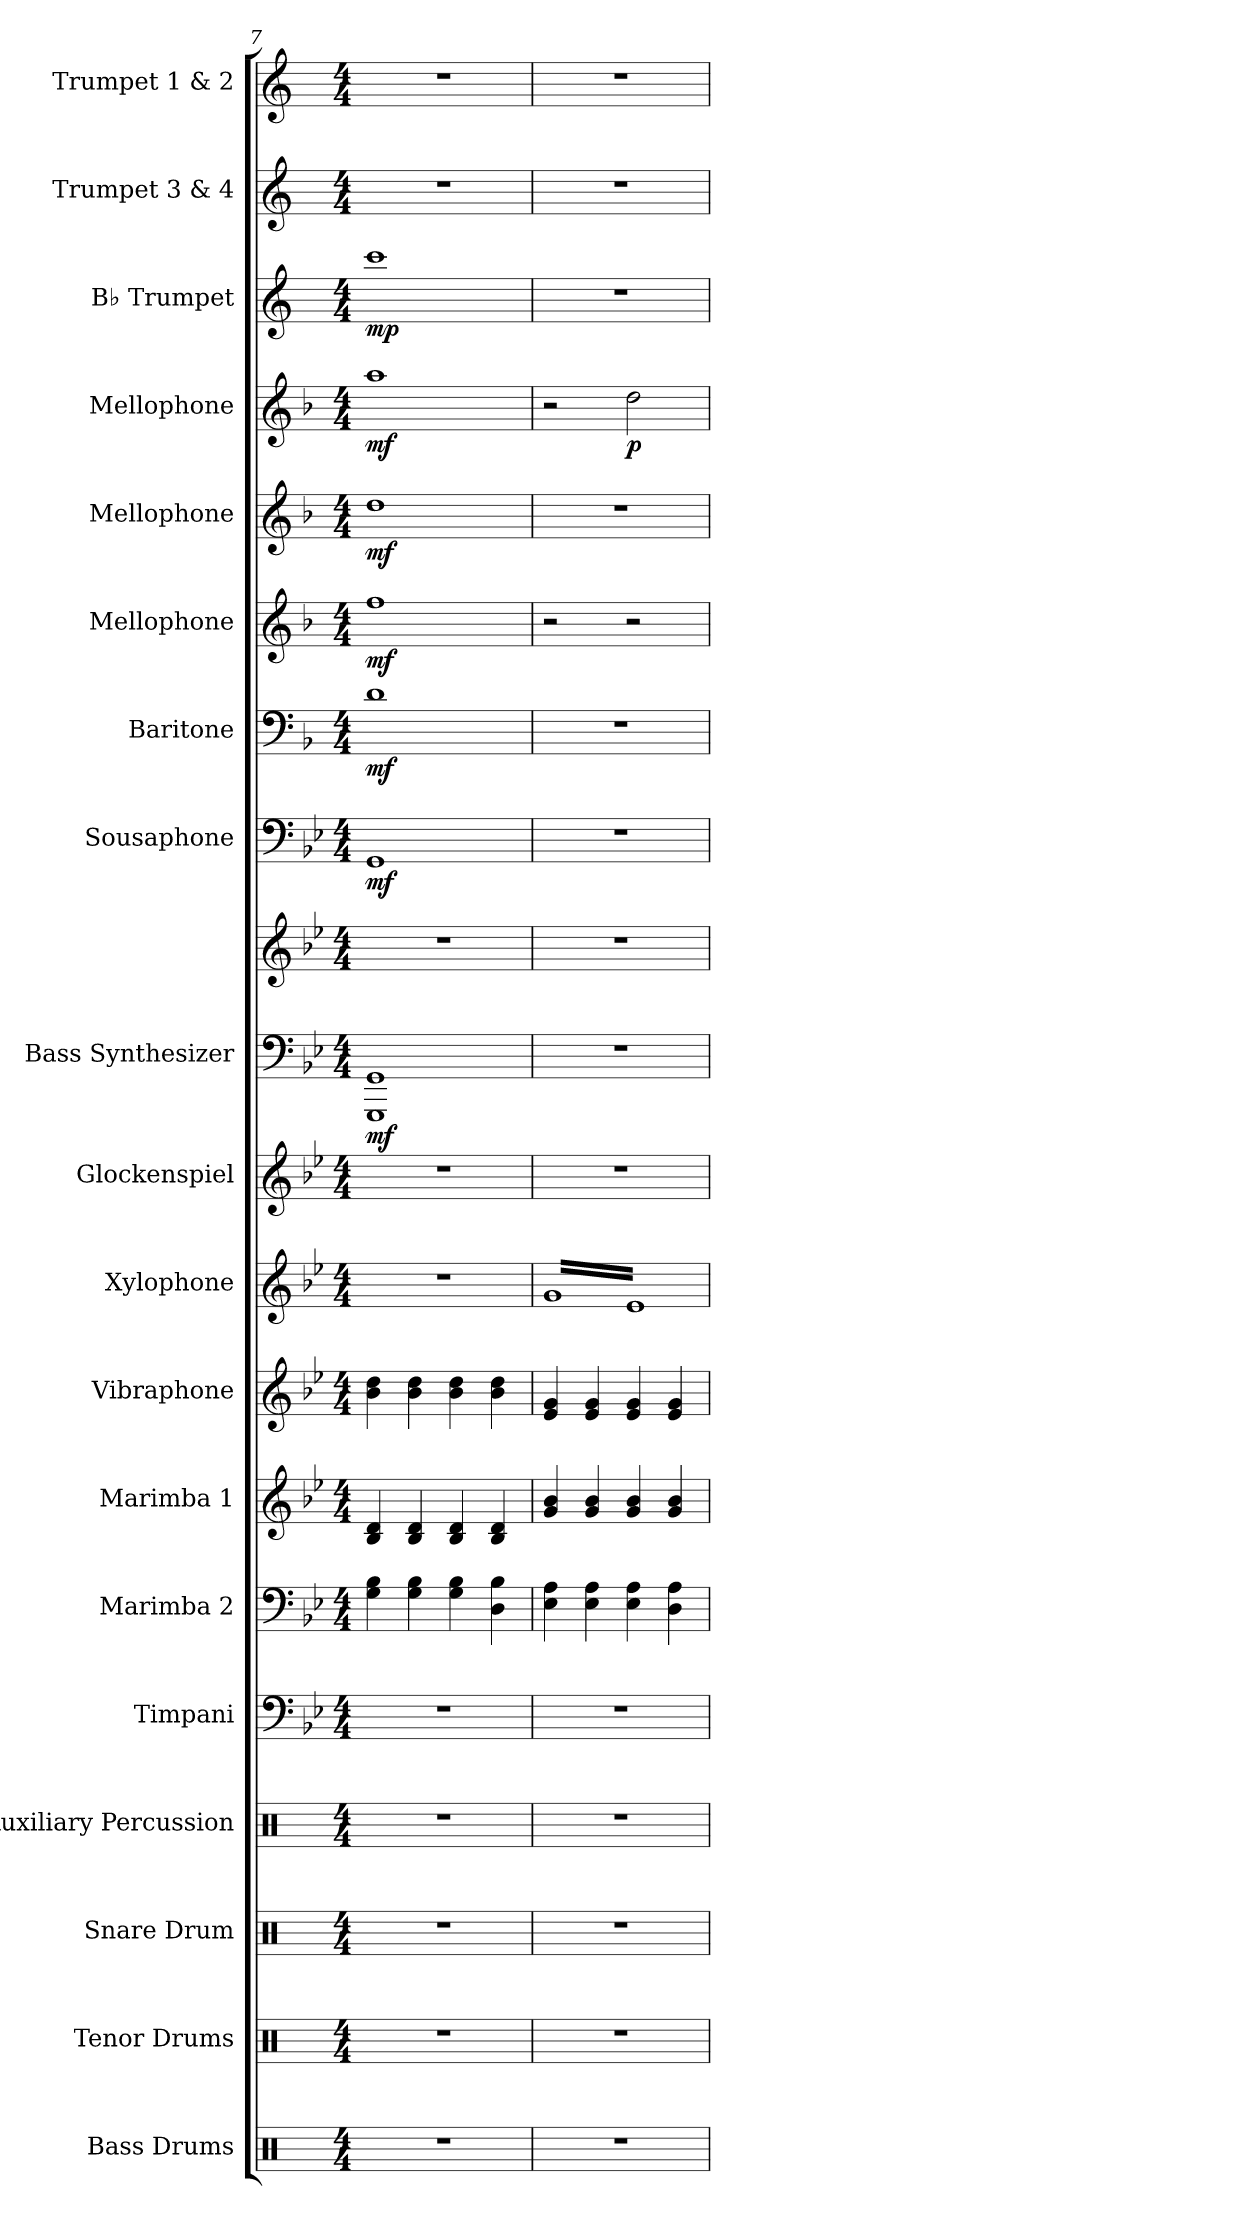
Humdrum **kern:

**kern	**kern	**kern	**kern	**kern	**kern	**kern	**kern	**kern	**kern	**kern	**kern	**dynam	**kern	**dynam	**kern	**dynam	**kern	**dynam	**kern	**dynam	**kern	**dynam	**kern	**dynam	**kern	**kern
*part19	*part18	*part17	*part16	*part15	*part14	*part13	*part12	*part11	*part10	*part9	*part9	*part9	*part8	*part8	*part7	*part7	*part6	*part6	*part5	*part5	*part4	*part4	*part3	*part3	*part2	*part1
*staff20	*staff19	*staff18	*staff17	*staff16	*staff15	*staff14	*staff13	*staff12	*staff11	*staff10	*staff9	*staff9/10	*staff8	*staff8	*staff7	*staff7	*staff6	*staff6	*staff5	*staff5	*staff4	*staff4	*staff3	*staff3	*staff2	*staff1
*I"Bass Drums	*I"Tenor Drums	*I"Snare Drum	*I"Auxiliary Percussion	*I"Timpani	*I"Marimba 2	*I"Marimba 1	*I"Vibraphone	*I"Xylophone	*I"Glockenspiel	*I"Bass Synthesizer	*	*	*I"Sousaphone	*	*I"Baritone	*	*I"Mellophone	*	*I"Mellophone	*	*I"Mellophone	*	*I"B♭ Trumpet	*	*I"Trumpet 3 &amp; 4	*I"Trumpet 1 &amp; 2
*I'B.D.	*I'T.D.	*I'S.D.	*I'Aux. Perc.	*I'Timp.	*I'Mrm. 2	*I'Mrm. 1	*I'Vib.	*I'Xyl.	*I'Glk.	*I'Synth.	*	*	*	*	*I'Bar.	*	*I'Mello	*	*I'Mello	*	*I'Mph.	*	*I'B♭ Tpt.	*	*I'Tpt. 3&amp;4	*I'Tpt. 1&amp;2
*clefX	*clefX	*clefX	*clefX	*clefF4	*clefF4	*clefG2	*clefG2	*clefG2	*clefG2	*clefF4	*clefG2	*	*clefF4	*	*clefF4	*	*clefG2	*	*clefG2	*	*clefG2	*	*clefG2	*	*clefG2	*clefG2
*	*	*	*	*	*	*	*	*ITrd-7c-12	*ITrd-14c-24	*	*	*	*	*	*ITrd4c7	*	*ITrd4c7	*	*ITrd4c7	*	*ITrd4c7	*	*ITrd1c2	*	*ITrd1c2	*ITrd1c2
*k[]	*k[]	*k[]	*k[]	*k[b-e-]	*k[b-e-]	*k[b-e-]	*k[b-e-]	*k[b-e-]	*k[b-e-]	*k[b-e-]	*k[b-e-]	*	*k[b-e-]	*	*k[b-e-]	*	*k[b-e-]	*	*k[b-e-]	*	*k[b-e-]	*	*k[b-e-]	*	*k[b-e-]	*k[b-e-]
*M4/4	*M4/4	*M4/4	*M4/4	*M4/4	*M4/4	*M4/4	*M4/4	*M4/4	*M4/4	*M4/4	*M4/4	*	*M4/4	*	*M4/4	*	*M4/4	*	*M4/4	*	*M4/4	*	*M4/4	*	*M4/4	*M4/4
=7	=7	=7	=7	=7	=7	=7	=7	=7	=7	=7	=7	=7	=7	=7	=7	=7	=7	=7	=7	=7	=7	=7	=7	=7	=7	=7
!	!	!	!	!	!	!	!	!	!	!	!	!LO:DY:b=2	!	!LO:DY:b	!	!LO:DY:b	!	!LO:DY:b	!	!LO:DY:b	!	!LO:DY:b	!	!LO:DY:b	!	!
1r	1r	1r	1r	1r	4G\ 4B-\	4B-/ 4d/	4b-\ 4dd\	1r	1r	1GGG 1GG	1r	mf	1GG	mf	1G	mf	1b-	mf	1g	mf	1dd	mf	1bb-	mp	1r	1r
.	.	.	.	.	4G\ 4B-\	4B-/ 4d/	4b-\ 4dd\	.	.	.	.	.	.	.	.	.	.	.	.	.	.	.	.	.	.	.
.	.	.	.	.	4G\ 4B-\	4B-/ 4d/	4b-\ 4dd\	.	.	.	.	.	.	.	.	.	.	.	.	.	.	.	.	.	.	.
.	.	.	.	.	4D\ 4B-\	4B-/ 4d/	4b-\ 4dd\	.	.	.	.	.	.	.	.	.	.	.	.	.	.	.	.	.	.	.
=8	=8	=8	=8	=8	=8	=8	=8	=8	=8	=8	=8	=8	=8	=8	=8	=8	=8	=8	=8	=8	=8	=8	=8	=8	=8	=8
*	*	*	*	*	*	*	*	*tremolo	*	*	*	*	*	*	*	*	*	*	*	*	*	*	*	*	*	*
1r	1r	1r	1r	1r	4E-\ 4A\	4g/ 4b-/	4e-/ 4g/	16ggLL	1r	1r	1r	.	1r	.	1r	.	2r	.	1r	.	2r	.	1r	.	1r	1r
.	.	.	.	.	.	.	.	16ee-	.	.	.	.	.	.	.	.	.	.	.	.	.	.	.	.	.	.
.	.	.	.	.	.	.	.	16gg	.	.	.	.	.	.	.	.	.	.	.	.	.	.	.	.	.	.
.	.	.	.	.	.	.	.	16ee-	.	.	.	.	.	.	.	.	.	.	.	.	.	.	.	.	.	.
.	.	.	.	.	4E-\ 4A\	4g/ 4b-/	4e-/ 4g/	16gg	.	.	.	.	.	.	.	.	.	.	.	.	.	.	.	.	.	.
.	.	.	.	.	.	.	.	16ee-	.	.	.	.	.	.	.	.	.	.	.	.	.	.	.	.	.	.
.	.	.	.	.	.	.	.	16gg	.	.	.	.	.	.	.	.	.	.	.	.	.	.	.	.	.	.
.	.	.	.	.	.	.	.	16ee-	.	.	.	.	.	.	.	.	.	.	.	.	.	.	.	.	.	.
!	!	!	!	!	!	!	!	!	!	!	!	!	!	!	!	!	!	!	!	!	!	!LO:DY:b	!	!	!	!
.	.	.	.	.	4E-\ 4A\	4g/ 4b-/	4e-/ 4g/	16gg	.	.	.	.	.	.	.	.	2r	.	.	.	2g\	p	.	.	.	.
.	.	.	.	.	.	.	.	16ee-	.	.	.	.	.	.	.	.	.	.	.	.	.	.	.	.	.	.
.	.	.	.	.	.	.	.	16gg	.	.	.	.	.	.	.	.	.	.	.	.	.	.	.	.	.	.
.	.	.	.	.	.	.	.	16ee-	.	.	.	.	.	.	.	.	.	.	.	.	.	.	.	.	.	.
.	.	.	.	.	4D\ 4A\	4g/ 4b-/	4e-/ 4g/	16gg	.	.	.	.	.	.	.	.	.	.	.	.	.	.	.	.	.	.
.	.	.	.	.	.	.	.	16ee-	.	.	.	.	.	.	.	.	.	.	.	.	.	.	.	.	.	.
.	.	.	.	.	.	.	.	16gg	.	.	.	.	.	.	.	.	.	.	.	.	.	.	.	.	.	.
.	.	.	.	.	.	.	.	16ee-JJ	.	.	.	.	.	.	.	.	.	.	.	.	.	.	.	.	.	.
*	*	*	*	*	*	*	*	*Xtremolo	*	*	*	*	*	*	*	*	*	*	*	*	*	*	*	*	*	*
.	.	.	.	.	.	.	.	.	.	.	.	.	.	.	.	.	.	.	.	.	.	.	.	.	.	.
.	.	.	.	.	.	.	.	.	.	.	.	.	.	.	.	.	.	.	.	.	.	.	.	.	.	.
.	.	.	.	.	.	.	.	.	.	.	.	.	.	.	.	.	.	.	.	.	.	.	.	.	.	.
.	.	.	.	.	.	.	.	.	.	.	.	.	.	.	.	.	.	.	.	.	.	.	.	.	.	.
.	.	.	.	.	.	.	.	.	.	.	.	.	.	.	.	.	.	.	.	.	.	.	.	.	.	.
.	.	.	.	.	.	.	.	.	.	.	.	.	.	.	.	.	.	.	.	.	.	.	.	.	.	.
.	.	.	.	.	.	.	.	.	.	.	.	.	.	.	.	.	.	.	.	.	.	.	.	.	.	.
.	.	.	.	.	.	.	.	.	.	.	.	.	.	.	.	.	.	.	.	.	.	.	.	.	.	.
=	=	=	=	=	=	=	=	=	=	=	=	=	=	=	=	=	=	=	=	=	=	=	=	=	=	=
*-	*-	*-	*-	*-	*-	*-	*-	*-	*-	*-	*-	*-	*-	*-	*-	*-	*-	*-	*-	*-	*-	*-	*-	*-	*-	*-
